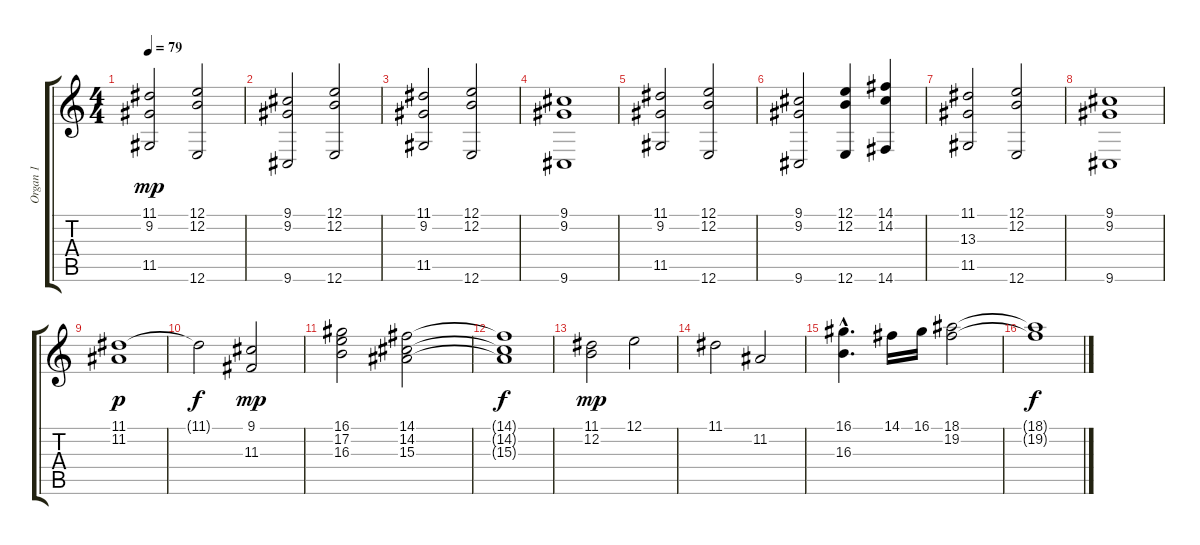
\track ("Organ 1" "Organ 1") {instrument seashore}
\staff {score tabs}
\tuning (E4 B3 G3 D3 A2 E2) {hide}
\ts (4 4)
\tempo 79
\clef g2
\ks c
(11.1 9.2 11.5).2{dy mp} (12.1 12.2 12.6).2 |
(9.1 9.2 9.6).2 (12.1 12.2 12.6).2 |
(11.1 9.2 11.5).2 (12.1 12.2 12.6).2 |
(9.1 9.2 9.6).1 |
(11.1 9.2 11.5).2 (12.1 12.2 12.6).2 |
(9.1 9.2 9.6).2 (12.1 12.2 12.6).4 (14.1 14.2 14.6).4 |
(11.1 13.3 11.5).2 (12.1 12.2 12.6).2 |
(9.1 9.2 9.6).1 |
(11.1 11.2).1{dy p} |
11.1{t}.2{dy f} (9.1 11.3).2{dy mp} |
(16.1 17.2 16.3).2 (14.1 14.2 15.3).2 |
(14.1{t} 14.2{t} 15.3{t}).1{dy f} |
(11.1 12.2).2{dy mp} 12.1.2 |
11.1.2 11.2.2 |
(16.1{hac} 16.3).4{d} 14.1.16 16.1.16 (18.1 19.2).2 |
(18.1{t} 19.2{t}).1{dy f}
